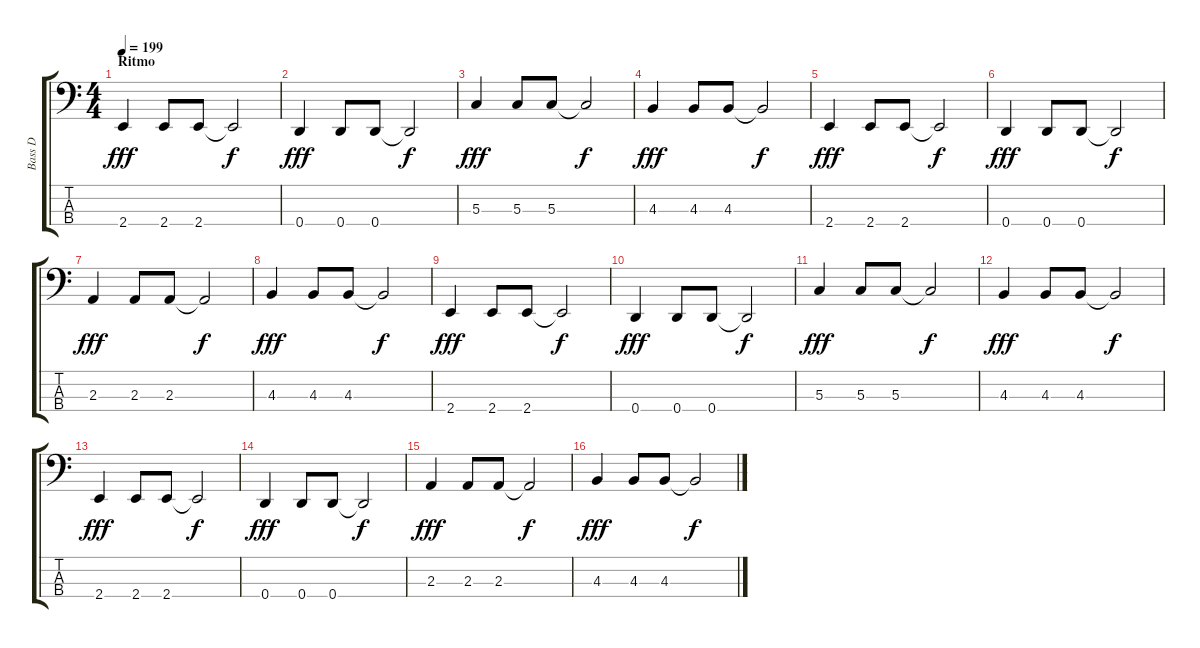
\track ("Bass D" "Bass D") {instrument electricbassfinger}
\staff {score tabs}
\tuning (F2 C2 G1 D1) {hide}
\ts (4 4)
\section ("" "Ritmo")
\tempo 199
\clef f4
\ks c
2.4.4{dy fff} 2.4.8 2.4.8 2.4{t}.2{dy f} |
0.4.4{dy fff} 0.4.8 0.4.8 0.4{t}.2{dy f} |
5.3.4{dy fff} 5.3.8 5.3.8 5.3{t}.2{dy f} |
4.3.4{dy fff} 4.3.8 4.3.8 4.3{t}.2{dy f} |
2.4.4{dy fff} 2.4.8 2.4.8 2.4{t}.2{dy f} |
0.4.4{dy fff} 0.4.8 0.4.8 0.4{t}.2{dy f} |
2.3.4{dy fff} 2.3.8 2.3.8 2.3{t}.2{dy f} |
4.3.4{dy fff} 4.3.8 4.3.8 4.3{t}.2{dy f} |
2.4.4{dy fff} 2.4.8 2.4.8 2.4{t}.2{dy f} |
0.4.4{dy fff} 0.4.8 0.4.8 0.4{t}.2{dy f} |
5.3.4{dy fff} 5.3.8 5.3.8 5.3{t}.2{dy f} |
4.3.4{dy fff} 4.3.8 4.3.8 4.3{t}.2{dy f} |
2.4.4{dy fff} 2.4.8 2.4.8 2.4{t}.2{dy f} |
0.4.4{dy fff} 0.4.8 0.4.8 0.4{t}.2{dy f} |
2.3.4{dy fff} 2.3.8 2.3.8 2.3{t}.2{dy f} |
4.3.4{dy fff} 4.3.8 4.3.8 4.3{t}.2{dy f}
